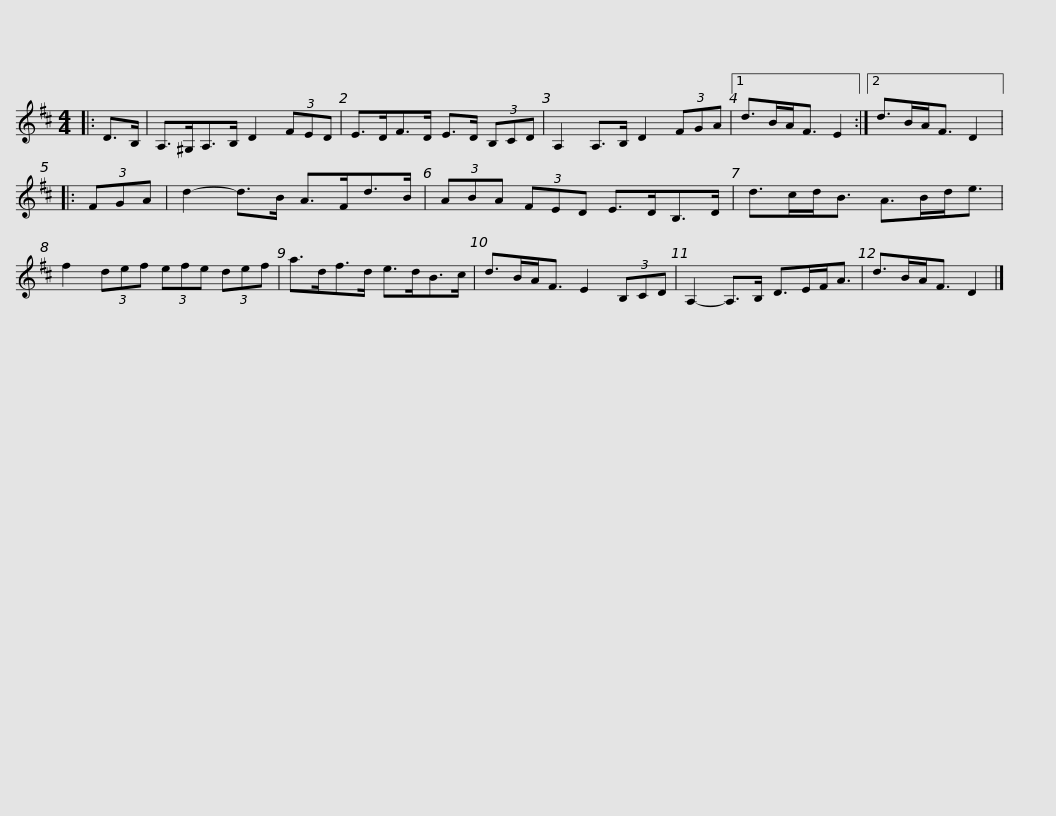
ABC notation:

X:1
L:1/8
M:4/4
I:linebreak $
K:D
V:1 treble
V:1
|: D>B, | A,>^G,A,>B, D2 (3FED | E>DF>D E>D (3B,CD | A,2 A,>B, D2 (3FGA |1 d>BA<F E2 :|2$ %5
 d>BA<F D2 |: (3FGA | d2- d>B A>Fd>B | (3ABA (3FED E>DB,>D | d>cd<B A>Bd<e |$ %10
 f2 (3def (3efe (3def | a>df>d e>dB>c | d>BA<F E2 (3B,CD | A,2- A,>B, D>EF<A | d>BA<F D2 |] %15
